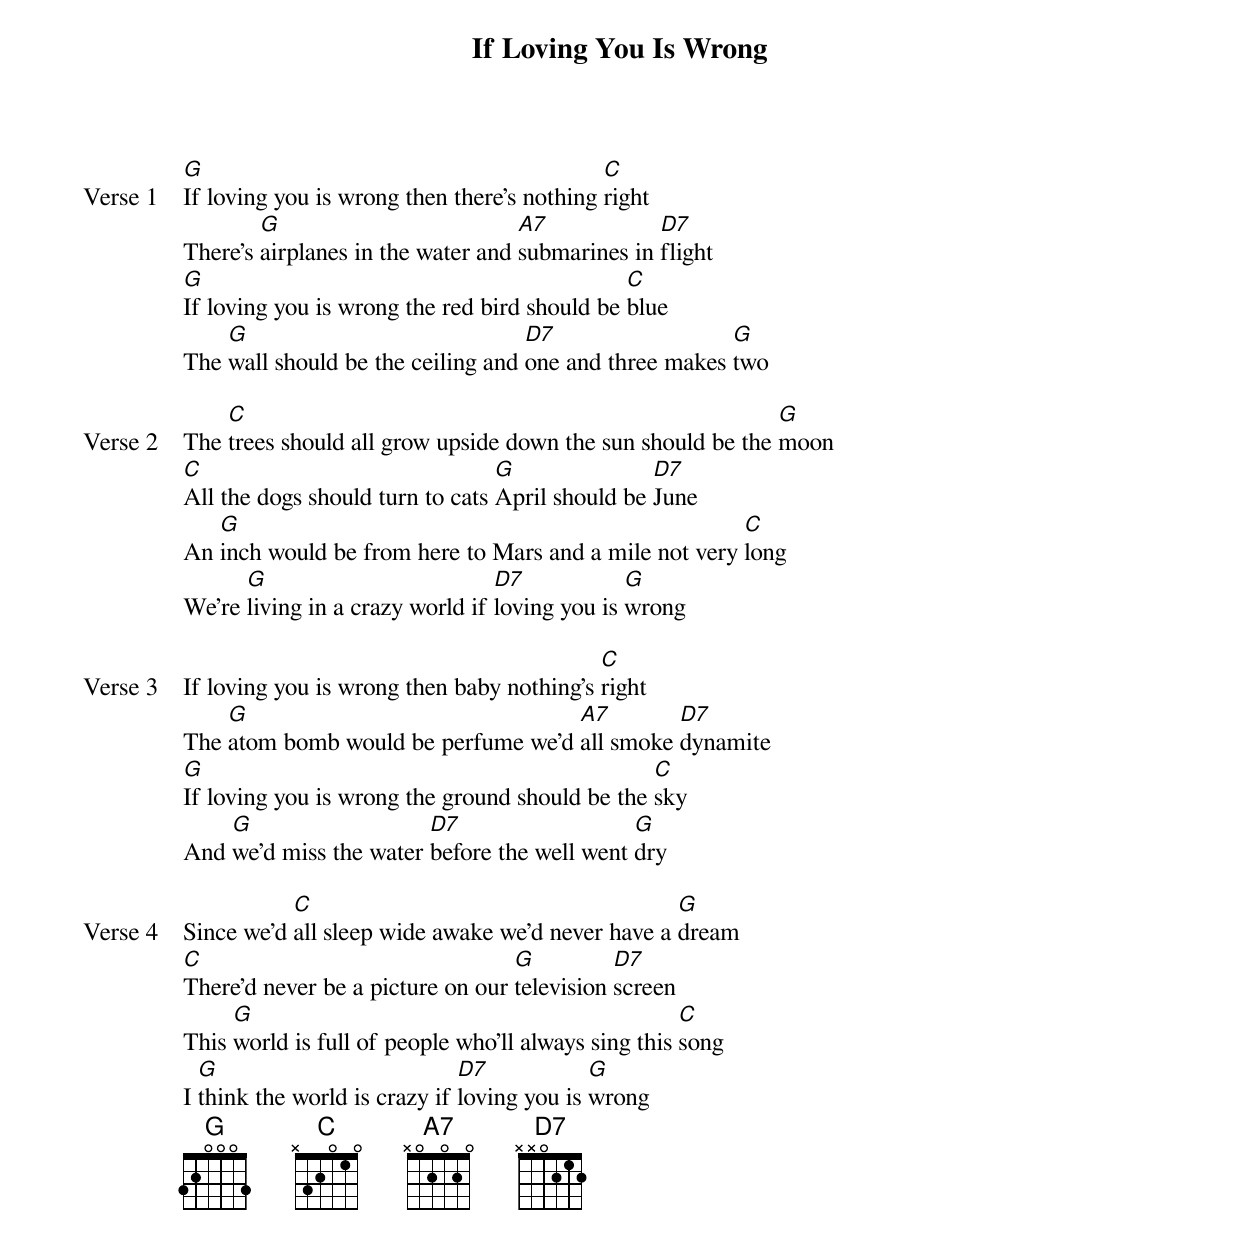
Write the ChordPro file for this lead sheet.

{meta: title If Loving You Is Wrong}
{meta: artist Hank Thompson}
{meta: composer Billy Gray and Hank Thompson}

{start_of_verse: Verse 1}
[G]If loving you is wrong then there’s nothing [C]right
There’s [G]airplanes in the water and [A7]submarines in [D7]flight
[G]If loving you is wrong the red bird should be [C]blue
The [G]wall should be the ceiling and [D7]one and three makes [G]two
{end_of_verse}

{start_of_verse: Verse 2}
The [C]trees should all grow upside down the sun should be the [G]moon
[C]All the dogs should turn to cats [G]April should be [D7]June
An [G]inch would be from here to Mars and a mile not very [C]long
We’re [G]living in a crazy world if [D7]loving you is [G]wrong
{end_of_verse}

{start_of_verse: Verse 3}
If loving you is wrong then baby nothing’s [C]right
The [G]atom bomb would be perfume we’d [A7]all smoke [D7]dynamite
[G]If loving you is wrong the ground should be the [C]sky
And [G]we’d miss the water [D7]before the well went [G]dry
{end_of_verse}

{start_of_verse: Verse 4}
Since we’d [C]all sleep wide awake we’d never have a [G]dream
[C]There’d never be a picture on our [G]television [D7]screen
This [G]world is full of people who’ll always sing this [C]song
I [G]think the world is crazy if [D7]loving you is [G]wrong
{end_of_verse}
